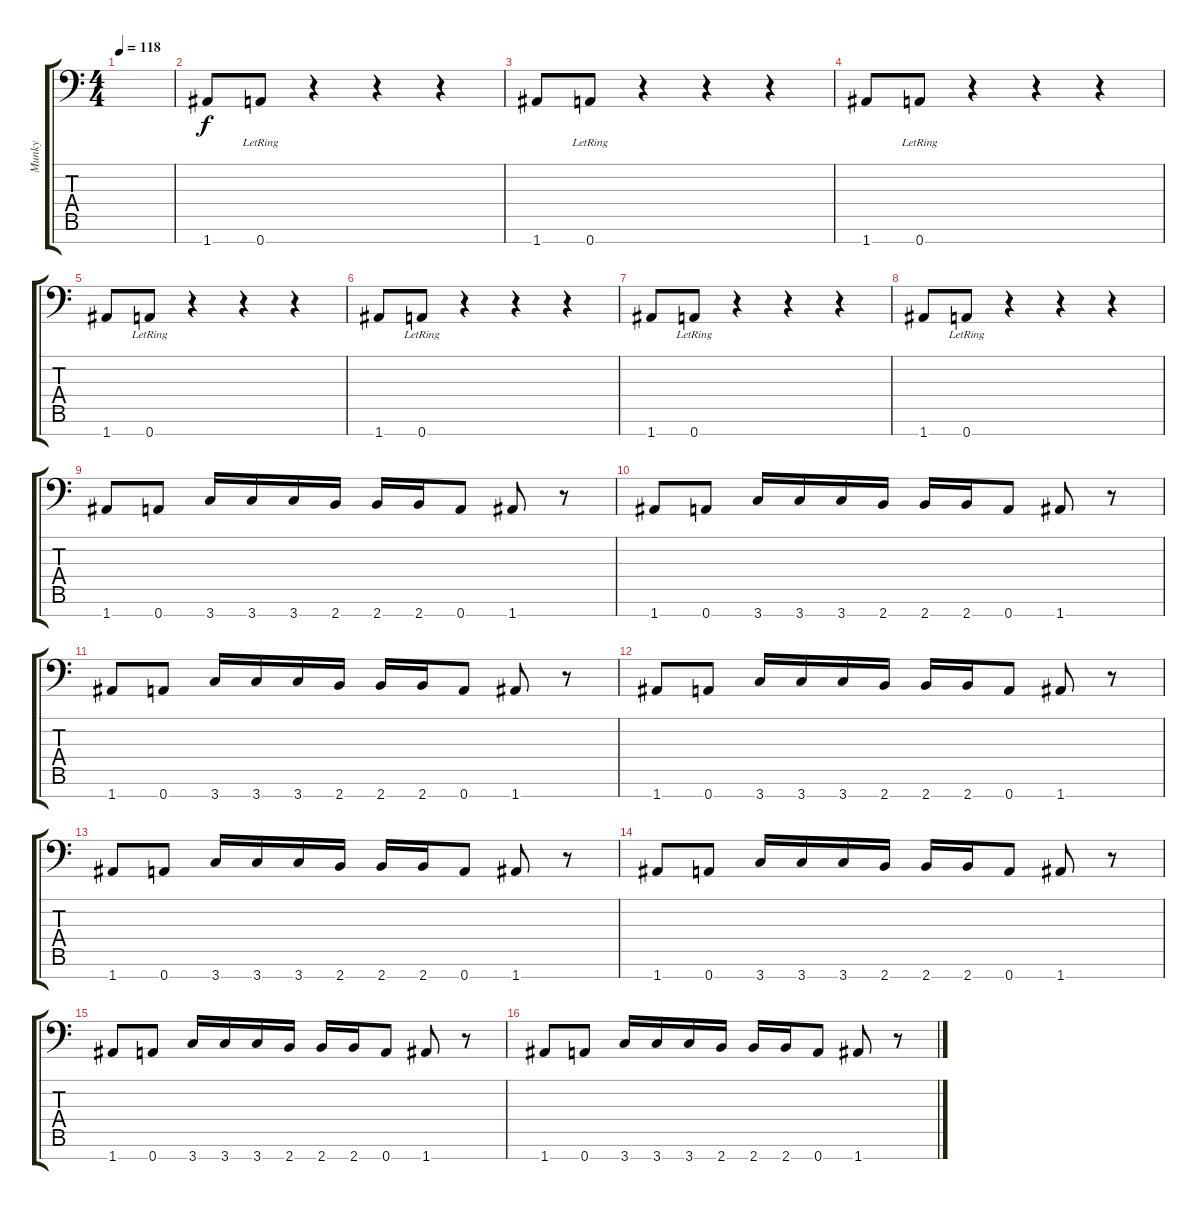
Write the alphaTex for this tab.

\track ("Munky" "Munky") {instrument distortionguitar}
\staff {score tabs}
\tuning (D4 A3 F3 C3 G2 D2 A1) {hide}
\ts (4 4)
\tempo 118
\clef f4
\ks c
|
1.7.8 0.7{lr}.8 r.4 r.4 r.4 |
1.7.8 0.7{lr}.8 r.4 r.4 r.4 |
1.7.8 0.7{lr}.8 r.4 r.4 r.4 |
1.7.8 0.7{lr}.8 r.4 r.4 r.4 |
1.7.8 0.7{lr}.8 r.4 r.4 r.4 |
1.7.8 0.7{lr}.8 r.4 r.4 r.4 |
1.7.8 0.7{lr}.8 r.4 r.4 r.4 |
1.7.8 0.7.8 3.7.16 3.7.16 3.7.16 2.7.16 2.7.16 2.7.16 0.7.8 1.7.8 r.8 |
1.7.8 0.7.8 3.7.16 3.7.16 3.7.16 2.7.16 2.7.16 2.7.16 0.7.8 1.7.8 r.8 |
1.7.8 0.7.8 3.7.16 3.7.16 3.7.16 2.7.16 2.7.16 2.7.16 0.7.8 1.7.8 r.8 |
1.7.8 0.7.8 3.7.16 3.7.16 3.7.16 2.7.16 2.7.16 2.7.16 0.7.8 1.7.8 r.8 |
1.7.8 0.7.8 3.7.16 3.7.16 3.7.16 2.7.16 2.7.16 2.7.16 0.7.8 1.7.8 r.8 |
1.7.8 0.7.8 3.7.16 3.7.16 3.7.16 2.7.16 2.7.16 2.7.16 0.7.8 1.7.8 r.8 |
1.7.8 0.7.8 3.7.16 3.7.16 3.7.16 2.7.16 2.7.16 2.7.16 0.7.8 1.7.8 r.8 |
1.7.8 0.7.8 3.7.16 3.7.16 3.7.16 2.7.16 2.7.16 2.7.16 0.7.8 1.7.8 r.8
